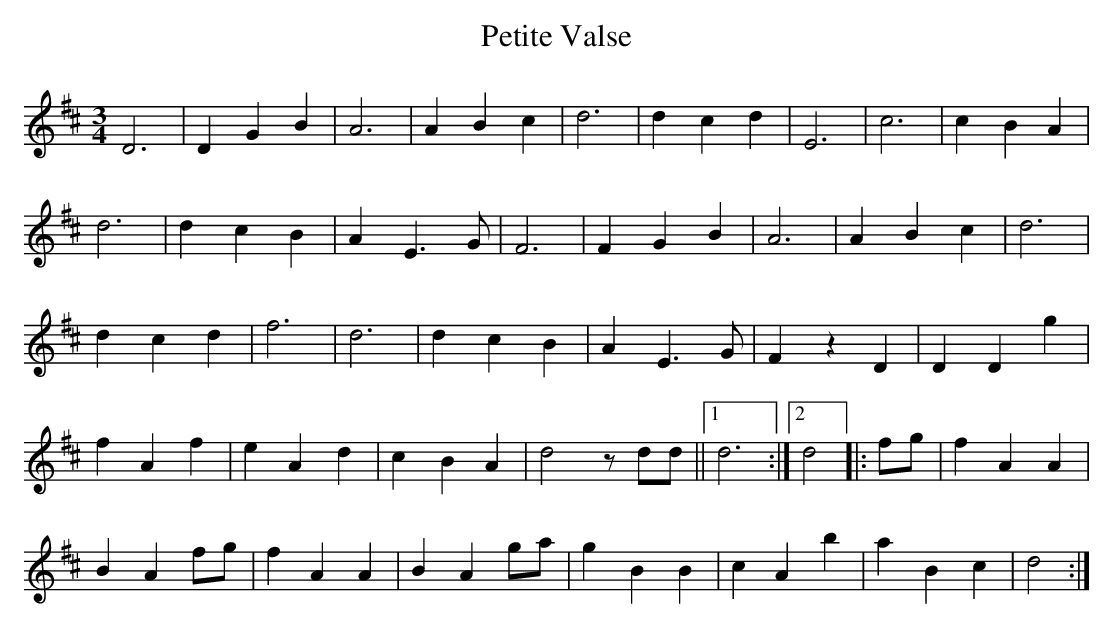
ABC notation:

X:1
T:Petite Valse
M:3/4
L:1/8
K:D
D6|D2G2B2|A6|A2B2c2|d6|d2c2d2|E6|c6|c2B2A2|
d6|d2c2B2|A2E3G|F6|F2G2B2|A6|A2B2c2|d6|
d2c2d2|f6|d6| d2c2B2|A2E3G|F2z2 D2|D2D2g2|
f2A2f2|e2A2d2|c2B2A2|d4 zdd||1 d6:|2 d4||:fg|f2A2A2|
B2A2 fg|f2A2A2|B2A2 ga|g2B2B2|c2A2b2|a2 B2c2|d4:|
